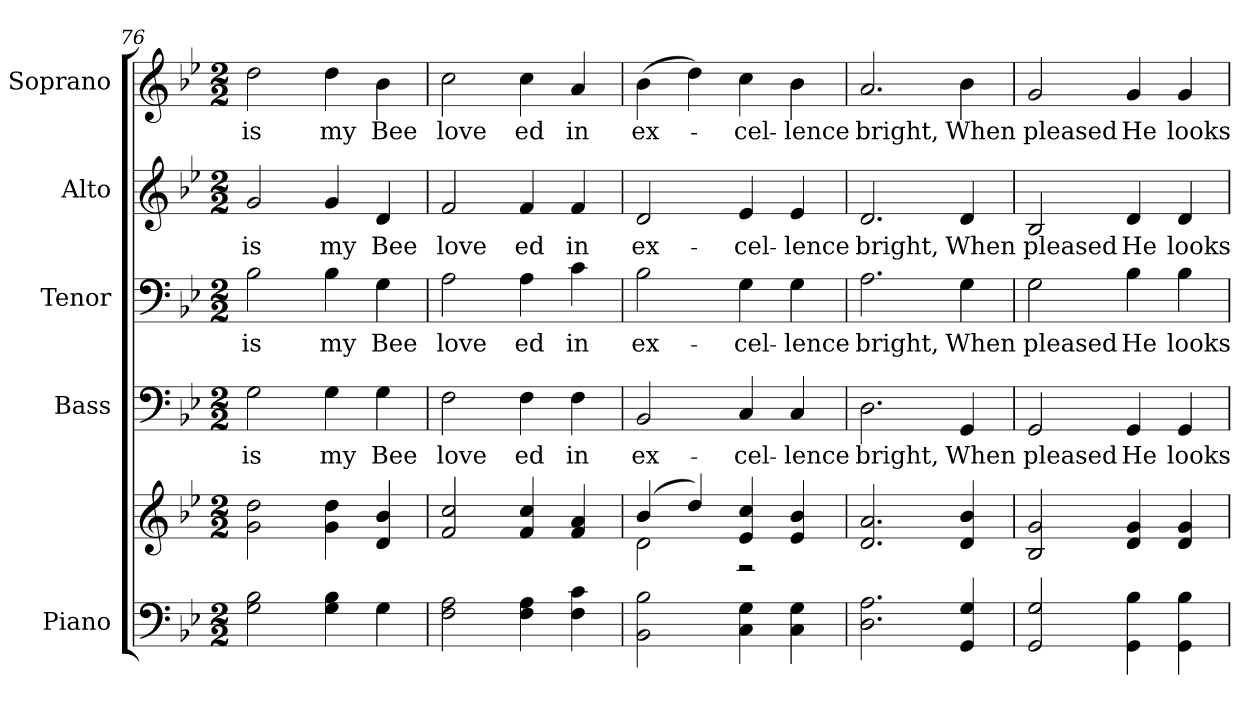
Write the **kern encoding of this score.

**kern	**kern	**kern	**text	**kern	**text	**kern	**text	**kern	**text
*part5	*part5	*part4	*part4	*part3	*part3	*part2	*part2	*part1	*part1
*staff6	*staff5	*staff4	*staff4	*staff3	*staff3	*staff2	*staff2	*staff1	*staff1
*I"Piano	*	*I"Bass	*	*I"Tenor	*	*I"Alto	*	*I"Soprano	*
*I'Pno.	*	*I'B.	*	*I'T.	*	*I'A.	*	*I'S.	*
*clefF4	*clefG2	*clefF4	*	*clefF4	*	*clefG2	*	*clefG2	*
*k[b-e-]	*k[b-e-]	*k[b-e-]	*	*k[b-e-]	*	*k[b-e-]	*	*k[b-e-]	*
*B-:	*B-:	*B-:	*	*B-:	*	*B-:	*	*B-:	*
*M2/2	*M2/2	*M2/2	*	*M2/2	*	*M2/2	*	*M2/2	*
=76	=76	=76	=76	=76	=76	=76	=76	=76	=76
!	!	!	!LO:LY:b:color=#000000	!	!	!	!	!	!
!	!	!	!	!	!LO:LY:b:color=#000000	!	!	!	!
!	!	!	!	!	!	!	!LO:LY:b:color=#000000	!	!
!	!	!	!	!	!	!	!	!	!LO:LY:b:color=#000000
2Gi\ 2B-i	2gi\ 2ddi	2Gi\	is	2B-i\	is	2gi/	is	2ddi\	is
!	!	!	!LO:LY:b:color=#000000	!	!	!	!	!	!
!	!	!	!	!	!LO:LY:b:color=#000000	!	!	!	!
!	!	!	!	!	!	!	!LO:LY:b:color=#000000	!	!
!	!	!	!	!	!	!	!	!	!LO:LY:b:color=#000000
4Gi\ 4B-i	4gi\ 4ddi	4Gi\	my	4B-i\	my	4gi/	my	4ddi\	my
!	!	!	!LO:LY:b:color=#000000	!	!	!	!	!	!
!	!	!	!	!	!LO:LY:b:color=#000000	!	!	!	!
!	!	!	!	!	!	!	!LO:LY:b:color=#000000	!	!
!	!	!	!	!	!	!	!	!	!LO:LY:b:color=#000000
4Gi\	4di/ 4b-i	4Gi\	Bee	4Gi\	Bee	4di/	Bee	4b-i\	Bee
!!LO:LB:g=z
=77	=77	=77	=77	=77	=77	=77	=77	=77	=77
!	!	!	!LO:LY:b:color=#000000	!	!	!	!	!	!
!	!	!	!	!	!LO:LY:b:color=#000000	!	!	!	!
!	!	!	!	!	!	!	!LO:LY:b:color=#000000	!	!
!	!	!	!	!	!	!	!	!	!LO:LY:b:color=#000000
2Fi\ 2Ai	2fi/ 2cci	2Fi\	love	2Ai\	love	2fi/	love	2cci\	love
!	!	!	!LO:LY:b:color=#000000	!	!	!	!	!	!
!	!	!	!	!	!LO:LY:b:color=#000000	!	!	!	!
!	!	!	!	!	!	!	!LO:LY:b:color=#000000	!	!
!	!	!	!	!	!	!	!	!	!LO:LY:b:color=#000000
4Fi\ 4Ai	4fi/ 4cci	4Fi\	ed	4Ai\	ed	4fi/	ed	4cci\	ed
!	!	!	!LO:LY:b:color=#000000	!	!	!	!	!	!
!	!	!	!	!	!LO:LY:b:color=#000000	!	!	!	!
!	!	!	!	!	!	!	!LO:LY:b:color=#000000	!	!
!	!	!	!	!	!	!	!	!	!LO:LY:b:color=#000000
4Fi\ 4ci	4fi/ 4ai	4Fi\	in	4ci\	in	4fi/	in	4ai/	in
=78	=78	=78	=78	=78	=78	=78	=78	=78	=78
*	*^	*	*	*	*	*	*	*	*
!	!	!	!	!LO:LY:b:color=#000000	!	!	!	!	!	!
!	!	!	!	!	!	!LO:LY:b:color=#000000	!	!	!	!
!	!	!	!	!	!	!	!	!LO:LY:b:color=#000000	!	!
!	!	!	!	!	!	!	!	!	!	!LO:LY:b:color=#000000
2BB-i\ 2B-i	(4b-i/	2di\	2BB-i/	ex-	2B-i\	ex-	2di/	ex-	(4b-i\	ex-
.	4ddi/)	.	.	.	.	.	.	.	4ddi\)	.
!	!	!	!	!LO:LY:b:color=#000000	!	!	!	!	!	!
!	!	!	!	!	!	!LO:LY:b:color=#000000	!	!	!	!
!	!	!	!	!	!	!	!	!LO:LY:b:color=#000000	!	!
!	!	!	!	!	!	!	!	!	!	!LO:LY:b:color=#000000
4Ci\ 4Gi	4e-i/ 4cci	2r	4Ci/	-cel-	4Gi\	-cel-	4e-i/	-cel-	4cci\	-cel-
!	!	!	!	!LO:LY:b:color=#000000	!	!	!	!	!	!
!	!	!	!	!	!	!LO:LY:b:color=#000000	!	!	!	!
!	!	!	!	!	!	!	!	!LO:LY:b:color=#000000	!	!
!	!	!	!	!	!	!	!	!	!	!LO:LY:b:color=#000000
4Ci\ 4Gi	4e-i/ 4b-i	.	4Ci/	-lence	4Gi\	-lence	4e-i/	-lence	4b-i\	-lence
*	*v	*v	*	*	*	*	*	*	*	*
!!LO:PB:g=z
=79	=79	=79	=79	=79	=79	=79	=79	=79	=79
!	!	!	!LO:LY:b:color=#000000	!	!	!	!	!	!
!	!	!	!	!	!LO:LY:b:color=#000000	!	!	!	!
!	!	!	!	!	!	!	!LO:LY:b:color=#000000	!	!
!	!	!	!	!	!	!	!	!	!LO:LY:b:color=#000000
2.Di\ 2.Ai	2.di/ 2.ai	2.Di\	bright,	2.Ai\	bright,	2.di/	bright,	2.ai/	bright,
!	!	!	!LO:LY:b:color=#000000	!	!	!	!	!	!
!	!	!	!	!	!LO:LY:b:color=#000000	!	!	!	!
!	!	!	!	!	!	!	!LO:LY:b:color=#000000	!	!
!	!	!	!	!	!	!	!	!	!LO:LY:b:color=#000000
4GGi/ 4Gi	4di/ 4b-i	4GGi/	When	4Gi\	When	4di/	When	4b-i\	When
=80	=80	=80	=80	=80	=80	=80	=80	=80	=80
!	!	!	!LO:LY:b:color=#000000	!	!	!	!	!	!
!	!	!	!	!	!LO:LY:b:color=#000000	!	!	!	!
!	!	!	!	!	!	!	!LO:LY:b:color=#000000	!	!
!	!	!	!	!	!	!	!	!	!LO:LY:b:color=#000000
2GGi/ 2Gi	2B-i/ 2gi	2GGi/	pleased	2Gi\	pleased	2B-i/	pleased	2gi/	pleased
!	!	!	!LO:LY:b:color=#000000	!	!	!	!	!	!
!	!	!	!	!	!LO:LY:b:color=#000000	!	!	!	!
!	!	!	!	!	!	!	!LO:LY:b:color=#000000	!	!
!	!	!	!	!	!	!	!	!	!LO:LY:b:color=#000000
4GGi\ 4B-i	4di/ 4gi	4GGi/	He	4B-i\	He	4di/	He	4gi/	He
!	!	!	!LO:LY:b:color=#000000	!	!	!	!	!	!
!	!	!	!	!	!LO:LY:b:color=#000000	!	!	!	!
!	!	!	!	!	!	!	!LO:LY:b:color=#000000	!	!
!	!	!	!	!	!	!	!	!	!LO:LY:b:color=#000000
4GGi\ 4B-i	4di/ 4gi	4GGi/	looks	4B-i\	looks	4di/	looks	4gi/	looks
=	=	=	=	=	=	=	=	=	=
*-	*-	*-	*-	*-	*-	*-	*-	*-	*-
